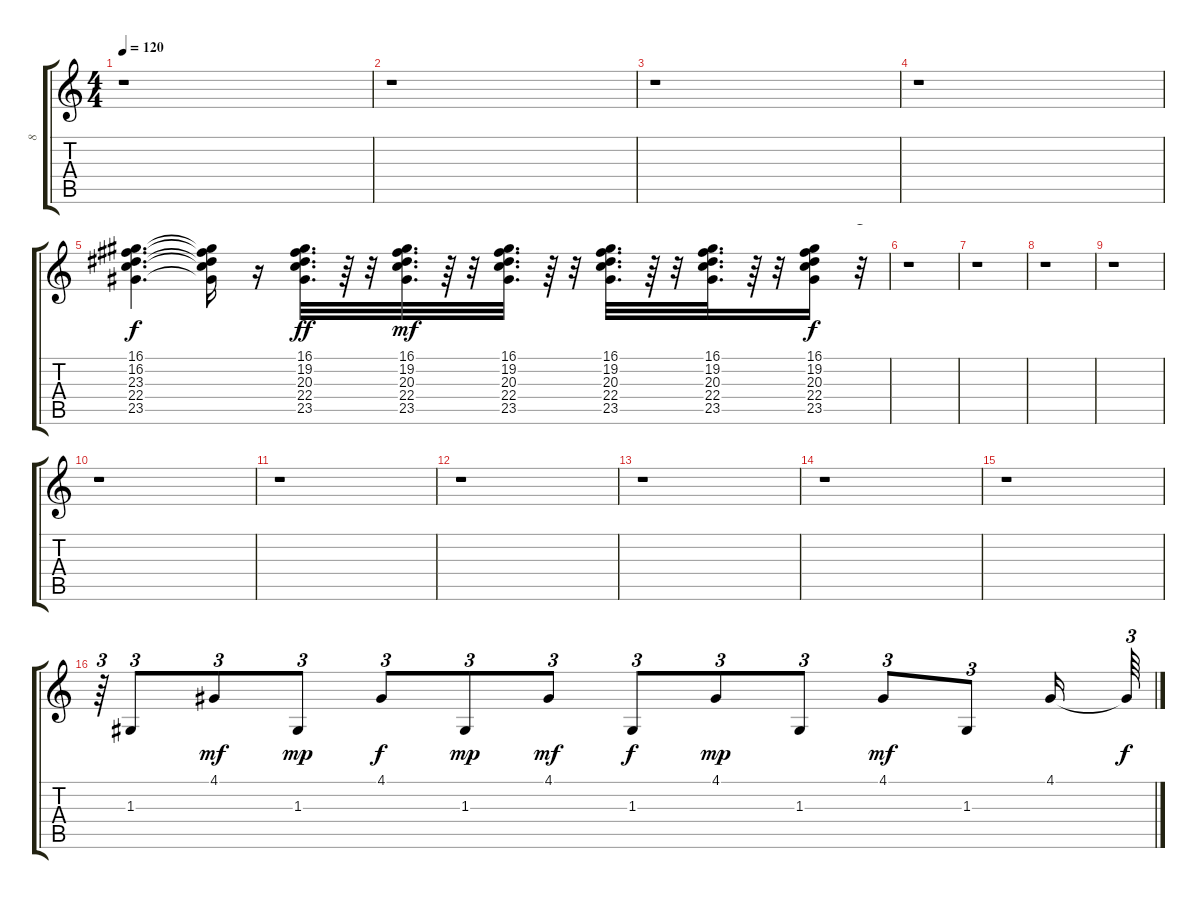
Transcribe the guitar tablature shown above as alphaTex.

\track ("8" "8") {instrument synthvoice}
\staff {score tabs}
\tuning (E4 B3 G3 D3 A2 E2) {hide}
\ts (4 4)
\tempo 120
\clef g2
\ks c
r.1{dy f} |
r.1 |
r.1 |
r.1 |
(16.1 16.2 23.3 22.4 23.5).4{d} (16.1{t} 16.2{t} 23.3{t} 22.4{t} 23.5{t}).16 r.16 (16.1 19.2 20.3 22.4 23.5).32{d dy ff} r.64 r.32 (16.1 19.2 20.3 22.4 23.5).32{d dy mf} r.64 r.32 (16.1 19.2 20.3 22.4 23.5).32{d} r.64 r.32 (16.1 19.2 20.3 22.4 23.5).32{d} r.64 r.32 (16.1 19.2 20.3 22.4 23.5).32{d} r.64 r.32 (16.1 19.2 20.3 22.4 23.5).16{dy f} r.32{tu (3 2)} |
r.1 |
r.1 |
r.1 |
r.1 |
r.1 |
r.1 |
r.1 |
r.1 |
r.1 |
r.1 |
r.64{tu (3 2)} 1.3.8{tu (3 2) instrument synthbrass2} 4.1.8{tu (3 2) dy mf} 1.3.8{tu (3 2) dy mp} 4.1.8{tu (3 2) dy f} 1.3.8{tu (3 2) dy mp} 4.1.8{tu (3 2) dy mf} 1.3.8{tu (3 2) dy f} 4.1.8{tu (3 2) dy mp} 1.3.8{tu (3 2)} 4.1.8{tu (3 2) dy mf} 1.3.8{tu (3 2)} 4.1.16 4.1{t}.64{tu (3 2) dy f}
